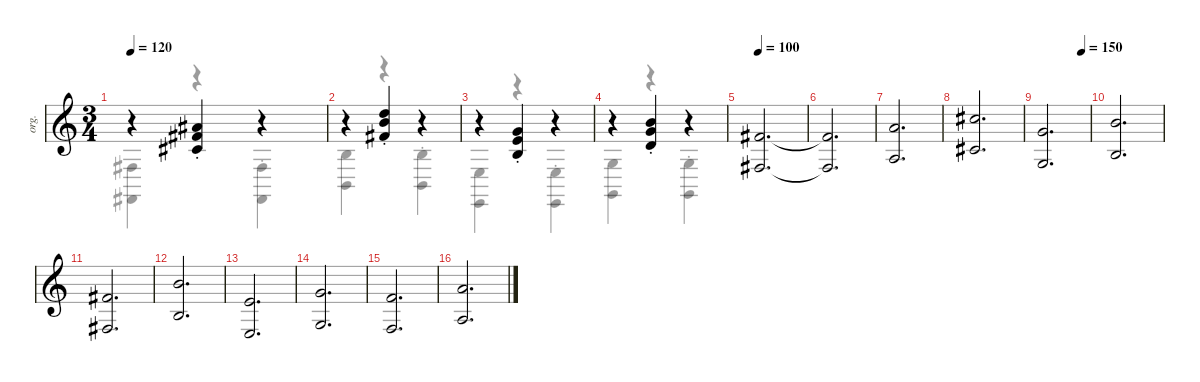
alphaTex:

\defaultSystemsLayout 4
\hideDynamics
\bracketExtendMode nobrackets
\otherSystemsTrackNameOrientation horizontal
\track ("T. Rogers Keys 1" "org.") {instrument churchorgan}
\staff {score}
\tuning (Db4 Ab3 E3 B2 Gb2 Db2)
\voice
\ts (3 4)
\tempo 120
\clef g2
\ks c
r.4{dy f beam Up} (18.3{st acc #} 19.4{st acc #} 19.5{st acc #}).4{beam Up} r.4{beam Up} |
r.4{beam Up} (13.1{st} 15.2{st} 14.3{st acc #}).4{beam Up} r.4{beam Up} |
r.4{beam Up} (15.3{st} 17.4{st} 17.5{st}).4{beam Up} r.4{beam Up} |
r.4{beam Up} (15.2{st} 15.3{st} 15.4{st}).4{beam Up} r.4{beam Up} |
\tempo 100
(10.2{acc #} 7.4{acc #}).2{d instrument synthstrings1 beam Up} |
(10.2{t acc #} 7.4{t acc #}).2{d beam Up} |
(13.2 10.4).2{d beam Up} |
(17.2{acc #} 14.4{acc #}).2{d beam Up} |
\tempo (150 0.833333)
(11.2 8.4).2{d beam Up} |
(10.1 7.3).2{d beam Up} |
(10.2{acc #} 7.4{acc #}).2{d beam Up} |
(10.1 7.3).2{d beam Up} |
(8.2 5.4).2{d beam Up} |
(11.2 8.4).2{d beam Up} |
(9.2 6.4).2{d beam Up} |
(8.1 5.3).2{d beam Up}
\voice
\clef g2
\ottava regular
\simile none
\ks c
(7.4{acc #} 5.6{acc #}).4{dy f beam Down} r.4{beam Down} (7.4{st acc #} 5.6{st acc #}).4{beam Down} |
(7.3 5.5).4{beam Down} r.4{beam Down} (7.3{st} 5.5{st}).4{beam Down} |
(5.4 3.6).4{beam Down} r.4{beam Down} (5.4{st} 3.6{st}).4{beam Down} |
(8.4 6.6).4{beam Down} r.4{beam Down} (8.4{st} 6.6{st}).4{beam Down} |
|
|
|
|
|
|
|
|
|
|
|
